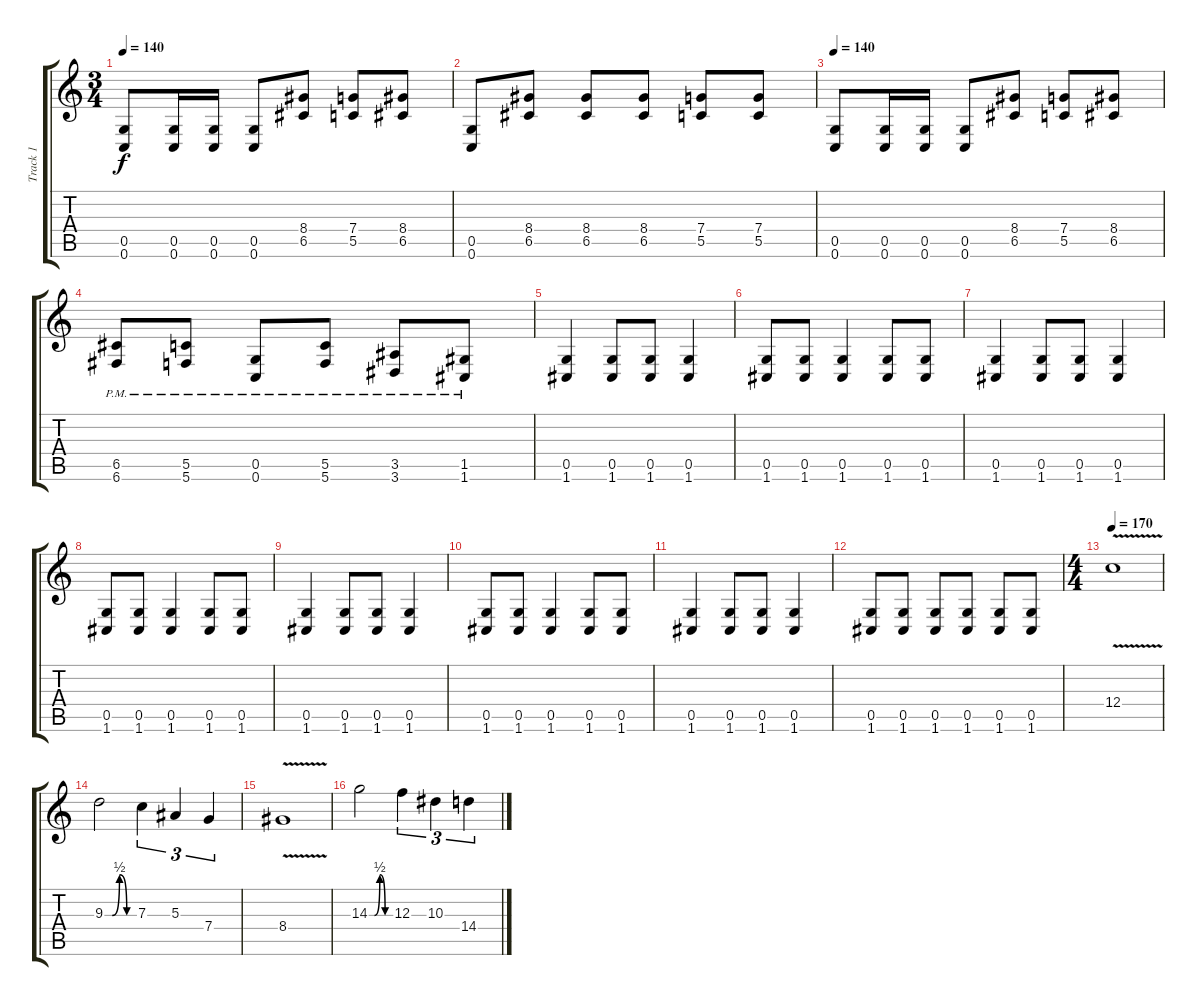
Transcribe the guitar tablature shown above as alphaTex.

\track ("Track 1" "Track 1") {instrument distortionguitar}
\staff {score tabs}
\tuning (D4 A3 F3 C3 G2 C2) {hide}
\ts (3 4)
\tempo 140
\clef g2
\ks c
(0.5 0.6).8{dy f} (0.5 0.6).16 (0.5 0.6).16 (0.5 0.6).8 (8.4 6.5).8 (7.4 5.5).8 (8.4 6.5).8 |
(0.5 0.6).8 (8.4 6.5).8 (8.4 6.5).8 (8.4 6.5).8 (7.4 5.5).8 (7.4 5.5).8 |
\tempo 140
(0.5 0.6).8 (0.5 0.6).16 (0.5 0.6).16 (0.5 0.6).8 (8.4 6.5).8 (7.4 5.5).8 (8.4 6.5).8 |
(6.5{pm} 6.6{pm}).8 (5.5{pm} 5.6{pm}).8 (0.5{pm} 0.6{pm}).8 (5.5{pm} 5.6{pm}).8 (3.5{pm} 3.6{pm}).8 (1.5{pm} 1.6{pm}).8 |
(0.5 1.6).4 (0.5 1.6).8 (0.5 1.6).8 (0.5 1.6).4 |
(0.5 1.6).8 (0.5 1.6).8 (0.5 1.6).4 (0.5 1.6).8 (0.5 1.6).8 |
(0.5 1.6).4 (0.5 1.6).8 (0.5 1.6).8 (0.5 1.6).4 |
(0.5 1.6).8 (0.5 1.6).8 (0.5 1.6).4 (0.5 1.6).8 (0.5 1.6).8 |
(0.5 1.6).4 (0.5 1.6).8 (0.5 1.6).8 (0.5 1.6).4 |
(0.5 1.6).8 (0.5 1.6).8 (0.5 1.6).4 (0.5 1.6).8 (0.5 1.6).8 |
(0.5 1.6).4 (0.5 1.6).8 (0.5 1.6).8 (0.5 1.6).4 |
(0.5 1.6).8 (0.5 1.6).8 (0.5 1.6).8 (0.5 1.6).8 (0.5 1.6).8 (0.5 1.6).8 |
\ts (4 4)
\tempo 170
12.4{v}.1 |
9.3{be (custom 0 0 15 0 30 2 45 0 60 0)}.2 7.3.4{tu (3 2)} 5.3.4{tu (3 2)} 7.4.4{tu (3 2)} |
8.4{v}.1 |
14.3{be (custom 0 0 15 0 30 2 45 0 60 0)}.2 12.3.4{tu (3 2)} 10.3.4{tu (3 2)} 14.4.4{tu (3 2)}
